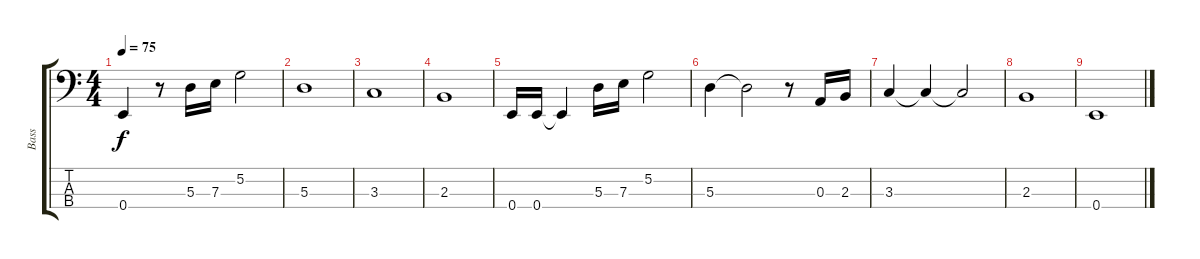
\track ("Bass" "Bass") {instrument electricbassfinger}
\staff {score tabs}
\tuning (G2 D2 A1 E1) {hide}
\ts (4 4)
\tempo 75
\clef f4
\ks c
0.4.4{dy f} r.8 5.3.16 7.3.16 5.2.2 |
5.3.1 |
3.3.1 |
2.3.1 |
0.4.16 0.4.16 0.4{t}.4 5.3.16 7.3.16 5.2.2 |
5.3.4 5.3{t}.2 r.8 0.3.16 2.3.16 |
3.3.4 3.3{t}.4 3.3{t}.2 |
2.3.1 |
0.4.1
